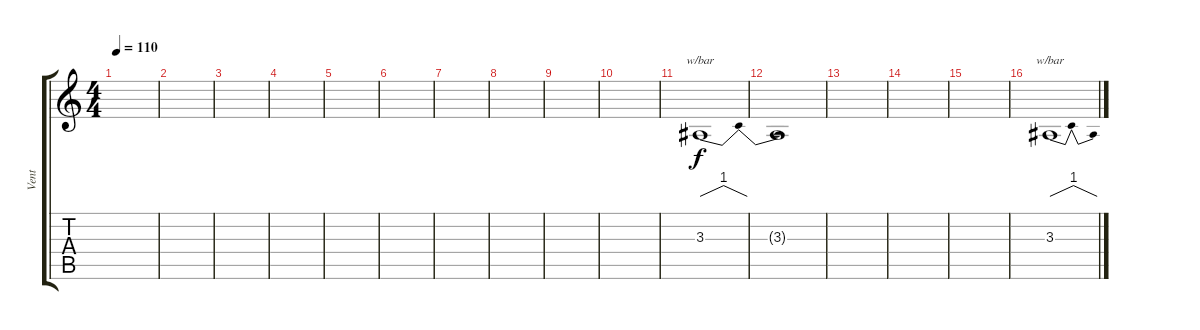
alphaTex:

\track ("Vent" "Vent") {instrument applause}
\staff {score tabs}
\tuning (E4 B3 G3 D3 A2 E2) {hide}
\ts (4 4)
\tempo 110
\clef g2
\ks c
|
|
|
|
|
|
|
|
|
|
3.3.1{tbe (dip default 0 0 30 4 60 0)} |
3.3{t}.1{volume 9} |
|
|
|
3.3.1{tbe (dip default 0 0 30 4 60 0)}
